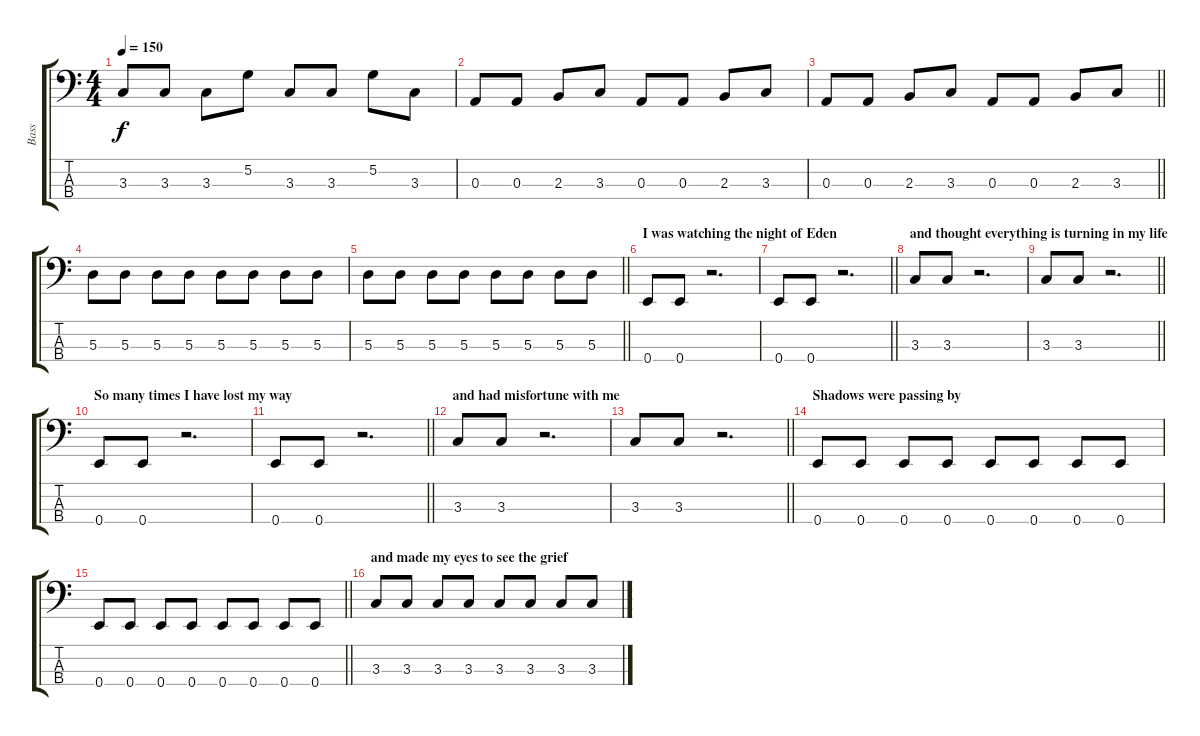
\track ("Bass" "Bass") {instrument electricbassfinger}
\staff {score tabs}
\tuning (G2 D2 A1 E1) {hide}
\ts (4 4)
\tempo 150
\clef f4
\ks c
3.3.8{dy f} 3.3.8 3.3.8 5.2.8 3.3.8 3.3.8 5.2.8 3.3.8 |
0.3.8 0.3.8 2.3.8 3.3.8 0.3.8 0.3.8 2.3.8 3.3.8 |
\barLineRight lightlight
0.3.8 0.3.8 2.3.8 3.3.8 0.3.8 0.3.8 2.3.8 3.3.8 |
5.3.8 5.3.8 5.3.8 5.3.8 5.3.8 5.3.8 5.3.8 5.3.8 |
\barLineRight lightlight
5.3.8 5.3.8 5.3.8 5.3.8 5.3.8 5.3.8 5.3.8 5.3.8 |
\section ("" "I was watching the night of Eden")
0.4.8 0.4.8 r.2{d} |
\barLineRight lightlight
0.4.8 0.4.8 r.2{d} |
\section ("" "and thought everything is turning in my life")
3.3.8 3.3.8 r.2{d} |
\barLineRight lightlight
3.3.8 3.3.8 r.2{d} |
\section ("" "So many times I have lost my way ")
0.4.8 0.4.8 r.2{d} |
\barLineRight lightlight
0.4.8 0.4.8 r.2{d} |
\section ("" "and had misfortune with me")
3.3.8 3.3.8 r.2{d} |
\barLineRight lightlight
3.3.8 3.3.8 r.2{d} |
\section ("" "Shadows were passing by")
0.4.8 0.4.8 0.4.8 0.4.8 0.4.8 0.4.8 0.4.8 0.4.8 |
\barLineRight lightlight
0.4.8 0.4.8 0.4.8 0.4.8 0.4.8 0.4.8 0.4.8 0.4.8 |
\section ("" "and made my eyes to see the grief")
3.3.8 3.3.8 3.3.8 3.3.8 3.3.8 3.3.8 3.3.8 3.3.8
